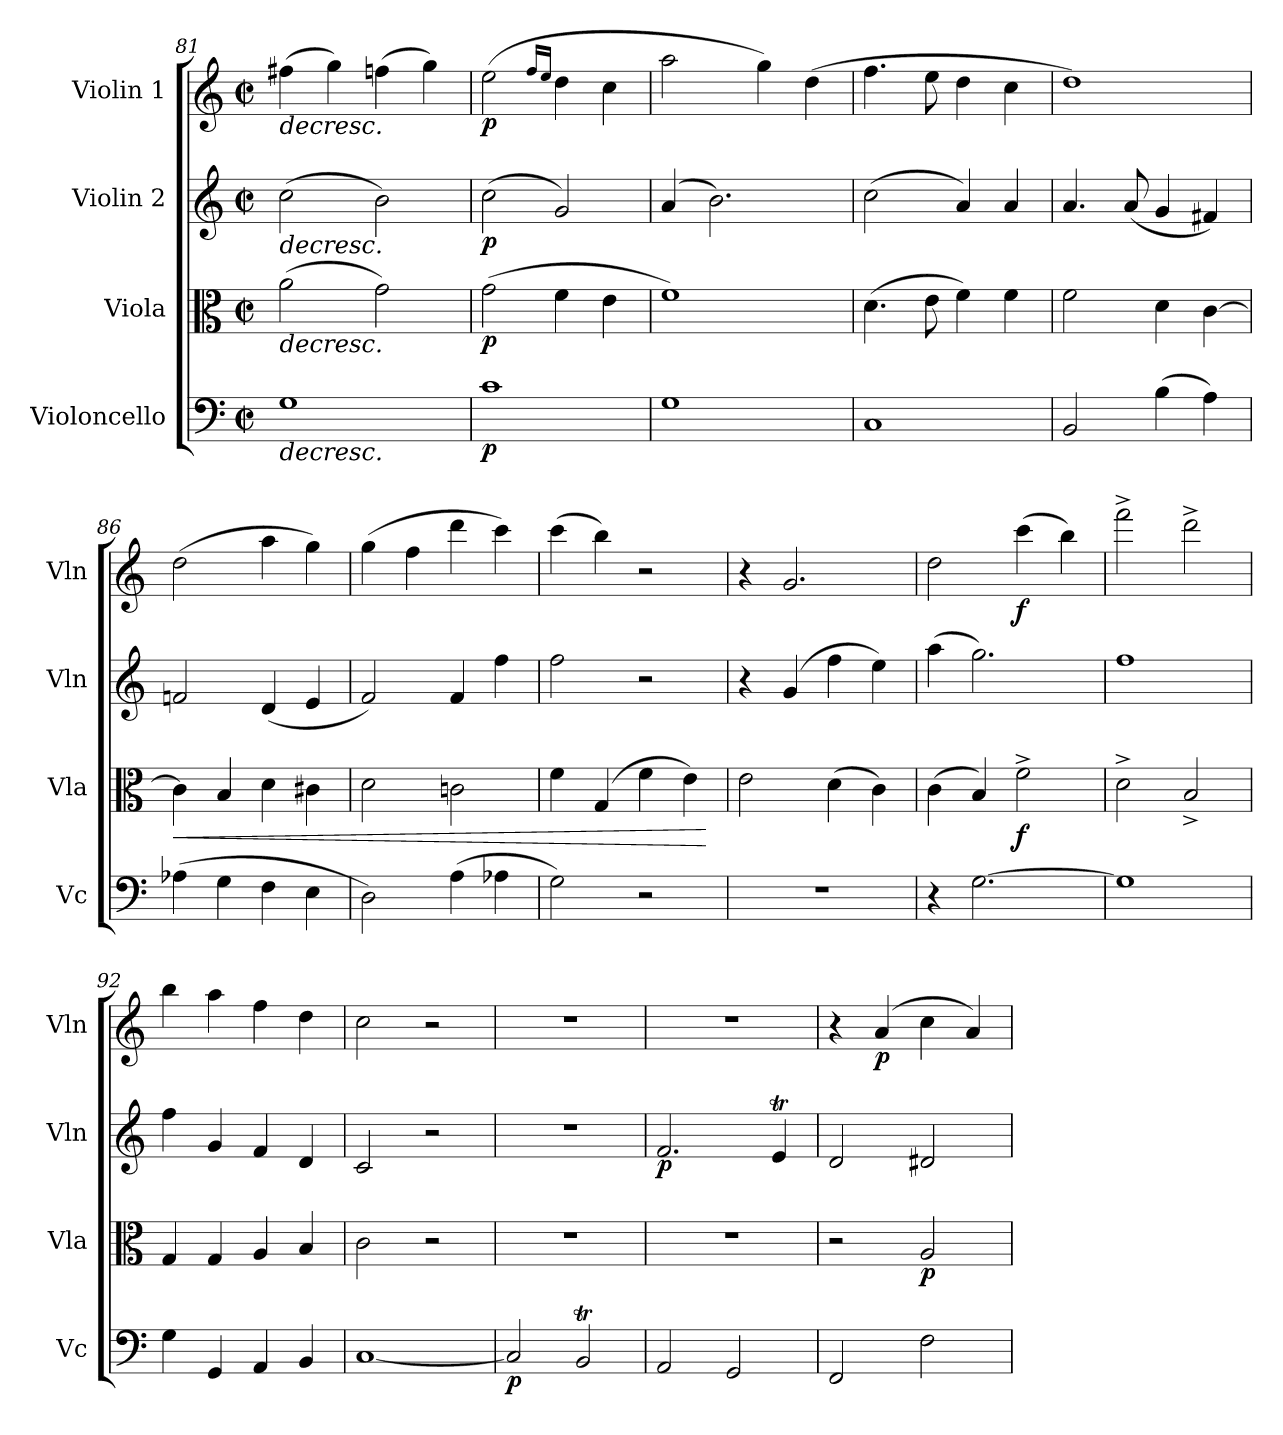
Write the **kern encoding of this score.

**kern	**dynam	**kern	**dynam	**kern	**dynam	**kern	**dynam
*part4	*part4	*part3	*part3	*part2	*part2	*part1	*part1
*staff4	*staff4	*staff3	*staff3	*staff2	*staff2	*staff1	*staff1
*I"Violoncello	*	*I"Viola	*	*I"Violin 2	*	*I"Violin 1	*
*I'Vc	*	*I'Vla	*	*I'Vln	*	*I'Vln	*
*clefF4	*	*clefC3	*	*clefG2	*	*clefG2	*
*k[]	*	*k[]	*	*k[]	*	*k[]	*
*M2/2	*	*M2/2	*	*M2/2	*	*M2/2	*
*met(c|)	*	*met(c|)	*	*met(c|)	*	*met(c|)	*
=81	=81	=81	=81	=81	=81	=81	=81
!	!LO:HP:b	!	!LO:HP:b	!	!LO:HP:b	!	!LO:HP:b
1G	>	(2a\	>	(2cc\	>	(4ff#X\	>
.	.	.	.	.	.	4gg\)	.
.	.	2g\)	.	2b\)	.	(4ffn\	.
.	.	.	.	.	.	4gg\)	.
=82	=82	=82	=82	=82	=82	=82	=82
!	!LO:DY:b	!	!LO:DY:b	!	!LO:DY:b	!	!LO:DY:b
1c	p	(2g\	p	(2cc\	p	(2ee\	p
.	.	.	.	.	.	16qff/LL	.
.	.	.	.	.	.	16qee/JJ	.
.	.	4f\	.	2g/)	.	4dd\	.
.	.	4e\	.	.	.	4cc\	.
!!LO:LB:g=z
=83	=83	=83	=83	=83	=83	=83	=83
1G	.	1f)	.	(4a/	.	2aa\	.
.	.	.	.	2.b\)	.	.	.
.	.	.	.	.	.	4gg\)	.
.	.	.	.	.	.	(4dd\	.
=84	=84	=84	=84	=84	=84	=84	=84
1C	.	(4.d\	.	(2cc\	.	4.ff\	.
.	.	8e\	.	.	.	8ee\	.
.	.	4f\)	.	4a/)	.	4dd\	.
.	.	4f\	.	4a/	.	4cc\	.
=85	=85	=85	=85	=85	=85	=85	=85
2BB/	.	2f\	.	4.a/	.	1dd)	.
.	.	.	.	(8a/	.	.	.
(4B\	.	4d\	.	4g/	.	.	.
4A\)	.	[4c\	.	4f#X/)	.	.	.
=86	=86	=86	=86	=86	=86	=86	=86
!	!	!	!LO:HP:b	!	!	!	!
(4A-X\	.	4c\]	<	2fn/	.	(2dd\	.
4G\	.	4B/	.	.	.	.	.
4F\	.	4d\	.	(4d/	.	4aa\	.
4E\	.	4c#X\	.	4e/	.	4gg\)	.
.	]	.	]	.	]	.	]
=87	=87	=87	=87	=87	=87	=87	=87
2D\)	.	2d\	.	2f/)	.	(4gg\	.
.	.	.	.	.	.	4ff\	.
(4A\	.	2cn\	.	4f/	.	4ddd\	.
4A-X\	.	.	.	4ff\	.	4ccc\)	.
=88	=88	=88	=88	=88	=88	=88	=88
2G\)	.	4f\	.	2ff\	.	(4ccc\	.
.	.	(4G/	.	.	.	4bb\)	.
2r	.	4f\	.	2r	.	2r	.
.	.	4e\)	.	.	.	.	.
.	.	.	[	.	.	.	.
!!LO:LB:g=z
=89	=89	=89	=89	=89	=89	=89	=89
1r	.	2e\	.	4r	.	4r	.
.	.	.	.	(4g/	.	2.g/	.
.	.	(4d\	.	4ff\	.	.	.
.	.	4c\)	.	4ee\)	.	.	.
=90	=90	=90	=90	=90	=90	=90	=90
4r	.	(4c\	.	(4aa\	.	2dd\	.
[2.G\	.	4B/)	.	2.gg\)	.	.	.
!	!	!	!LO:DY:b	!	!	!	!LO:DY:b
.	.	2f^\	f	.	.	(4ccc\	f
.	.	.	.	.	.	4bb\)	.
=91	=91	=91	=91	=91	=91	=91	=91
1G]	.	2d^\	.	1ff	.	2fff^\	.
.	.	2B^/	.	.	.	2ddd^\	.
=92	=92	=92	=92	=92	=92	=92	=92
4G\	.	4G/	.	4ff\	.	4bb\	.
4GG/	.	4G/	.	4g/	.	4aa\	.
4AA/	.	4A/	.	4f/	.	4ff\	.
4BB/	.	4B/	.	4d/	.	4dd\	.
=93	=93	=93	=93	=93	=93	=93	=93
[1C	.	2c\	.	2c/	.	2cc\	.
.	.	2r	.	2r	.	2r	.
=94	=94	=94	=94	=94	=94	=94	=94
!	!LO:DY:b	!	!	!	!	!	!
2C/]	p	1r	.	1r	.	1r	.
2BBt/	.	.	.	.	.	.	.
=95	=95	=95	=95	=95	=95	=95	=95
!	!	!	!	!	!LO:DY:b	!	!
2AA/	.	1r	.	2.f/	p	1r	.
2GG/	.	.	.	.	.	.	.
.	.	.	.	4et/	.	.	.
!!LO:LB:g=z
=96	=96	=96	=96	=96	=96	=96	=96
2FF/	.	2r	.	2d/	.	4r	.
!	!	!	!	!	!	!	!LO:DY:b
.	.	.	.	.	.	(4a/	p
!	!	!	!LO:DY:b	!	!	!	!
2F\	.	2A/	p	2d#X/	.	4cc\	.
.	.	.	.	.	.	4a/)	.
=	=	=	=	=	=	=	=
*-	*-	*-	*-	*-	*-	*-	*-
